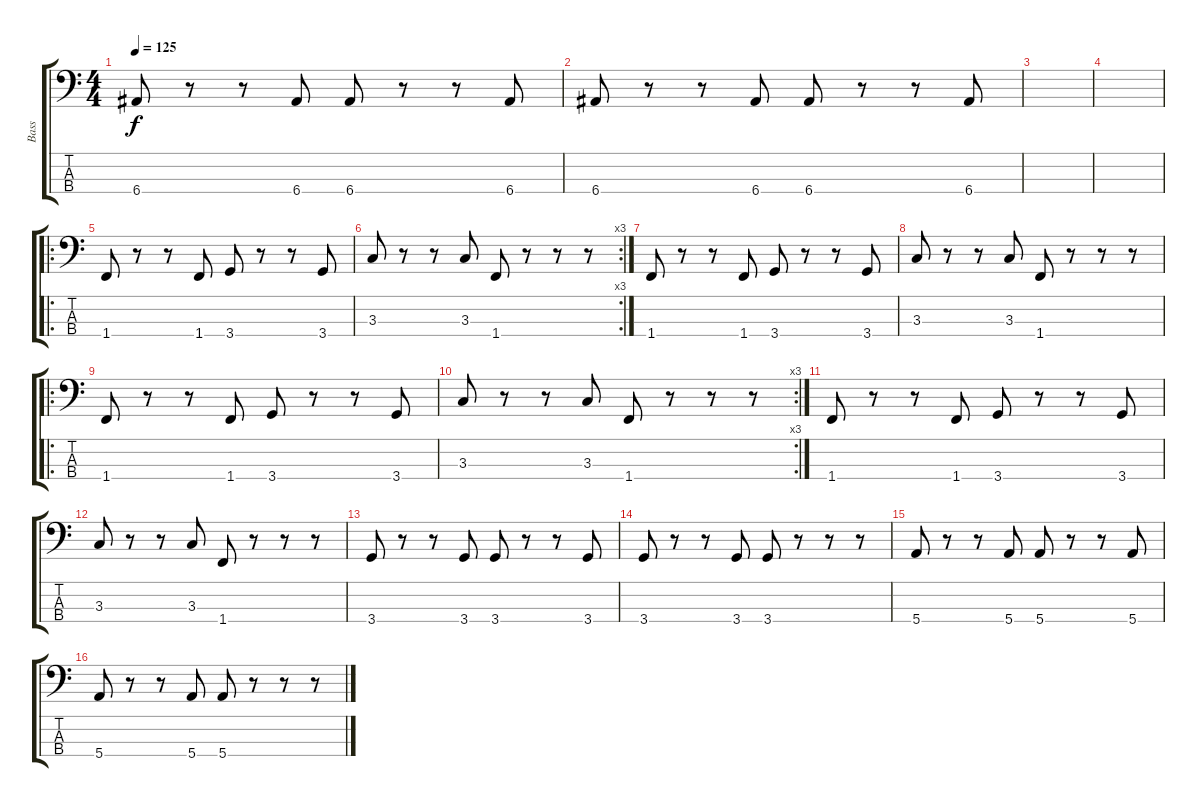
\track ("Bass" "Bass") {instrument electricbassfinger bank 211}
\staff {score tabs}
\tuning (G2 D2 A1 E1) {hide}
\ts (4 4)
\tempo 125
\clef f4
\ks c
6.4.8{dy f} r.8 r.8 6.4.8 6.4.8 r.8 r.8 6.4.8 |
6.4.8 r.8 r.8 6.4.8 6.4.8 r.8 r.8 6.4.8 |
|
|
\ro
1.4.8 r.8 r.8 1.4.8 3.4.8 r.8 r.8 3.4.8 |
\rc 3
3.3.8 r.8 r.8 3.3.8 1.4.8 r.8 r.8 r.8 |
1.4.8 r.8 r.8 1.4.8 3.4.8 r.8 r.8 3.4.8 |
3.3.8 r.8 r.8 3.3.8 1.4.8 r.8 r.8 r.8 |
\ro
1.4.8 r.8 r.8 1.4.8 3.4.8 r.8 r.8 3.4.8 |
\rc 3
3.3.8 r.8 r.8 3.3.8 1.4.8 r.8 r.8 r.8 |
1.4.8 r.8 r.8 1.4.8 3.4.8 r.8 r.8 3.4.8 |
3.3.8 r.8 r.8 3.3.8 1.4.8 r.8 r.8 r.8 |
3.4.8 r.8 r.8 3.4.8 3.4.8 r.8 r.8 3.4.8 |
3.4.8 r.8 r.8 3.4.8 3.4.8 r.8 r.8 r.8 |
5.4.8 r.8 r.8 5.4.8 5.4.8 r.8 r.8 5.4.8 |
5.4.8 r.8 r.8 5.4.8 5.4.8 r.8 r.8 r.8
